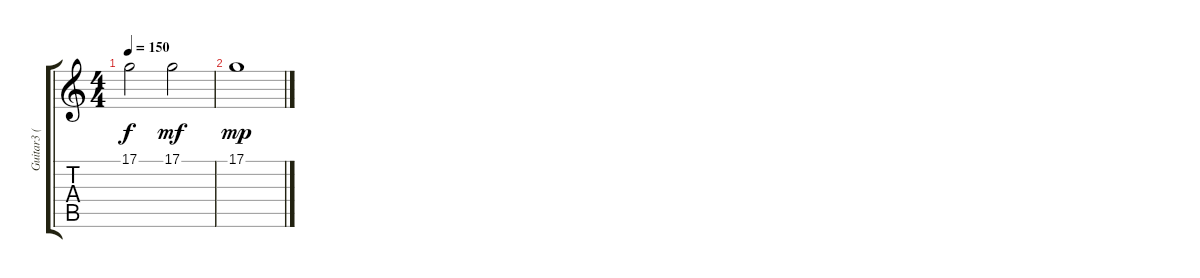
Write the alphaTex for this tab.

\track ("Guitar3 ( w/effect )" "Guitar3 ( ") {instrument lead2sawtooth}
\staff {score tabs}
\tuning (D4 A3 F3 C3 G2 C2) {hide}
\ts (4 4)
\tempo 150
\clef g2
\ks c
17.1.2{dy f} 17.1.2{dy mf} |
17.1.1{dy mp}
